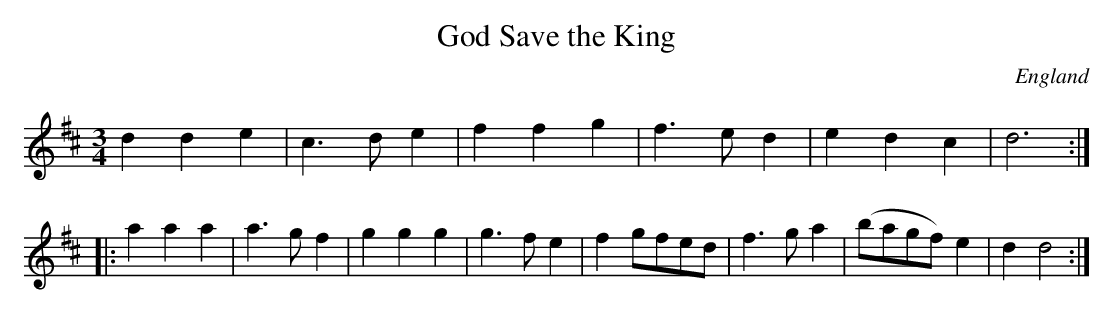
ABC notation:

X:1
T:God Save the King
L:1/8
M:3/4
O:England
K:D major
d2d2 e2 | c3d e2 | f2f2 g2 | f3e d2 | e2d2 c2 | d6 ::
a2a2 a2 | a3g f2 | g2g2 g2 | g3f e2 | \
f2 gfed | f3g a2 | (bagf) e2 | d2 d4:|
